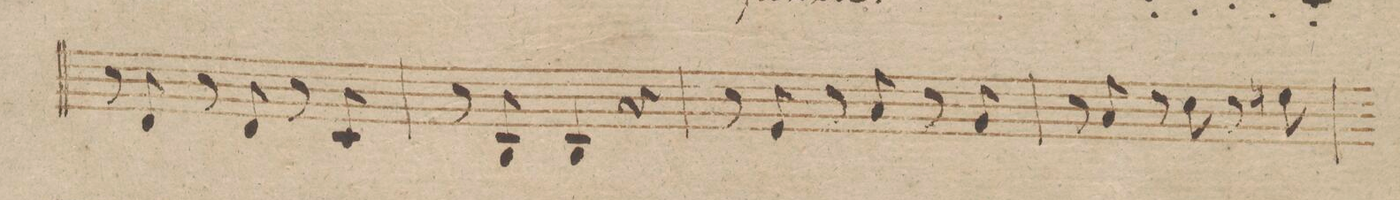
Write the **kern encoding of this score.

**kern	**dynam
*I"Violino 1mo	*
*clefG2	*
*k[b-e-a-d-]	*
*met(c|)	*
*M3/4	*
8r	.
8d-/	.
8r	.
8d-/	.
8r	.
8c/	.
=80	=80
8r	.
8B-/	.
4B-/	.
4r	.
=81	=81
8r	.
8e-/	.
8r	.
8a-/	.
8r	.
8g/	.
=82	=82
8r	.
8a-/	.
8r	.
8cc\	.
8r	.
8een\	.
=83	=83
*-	*-
